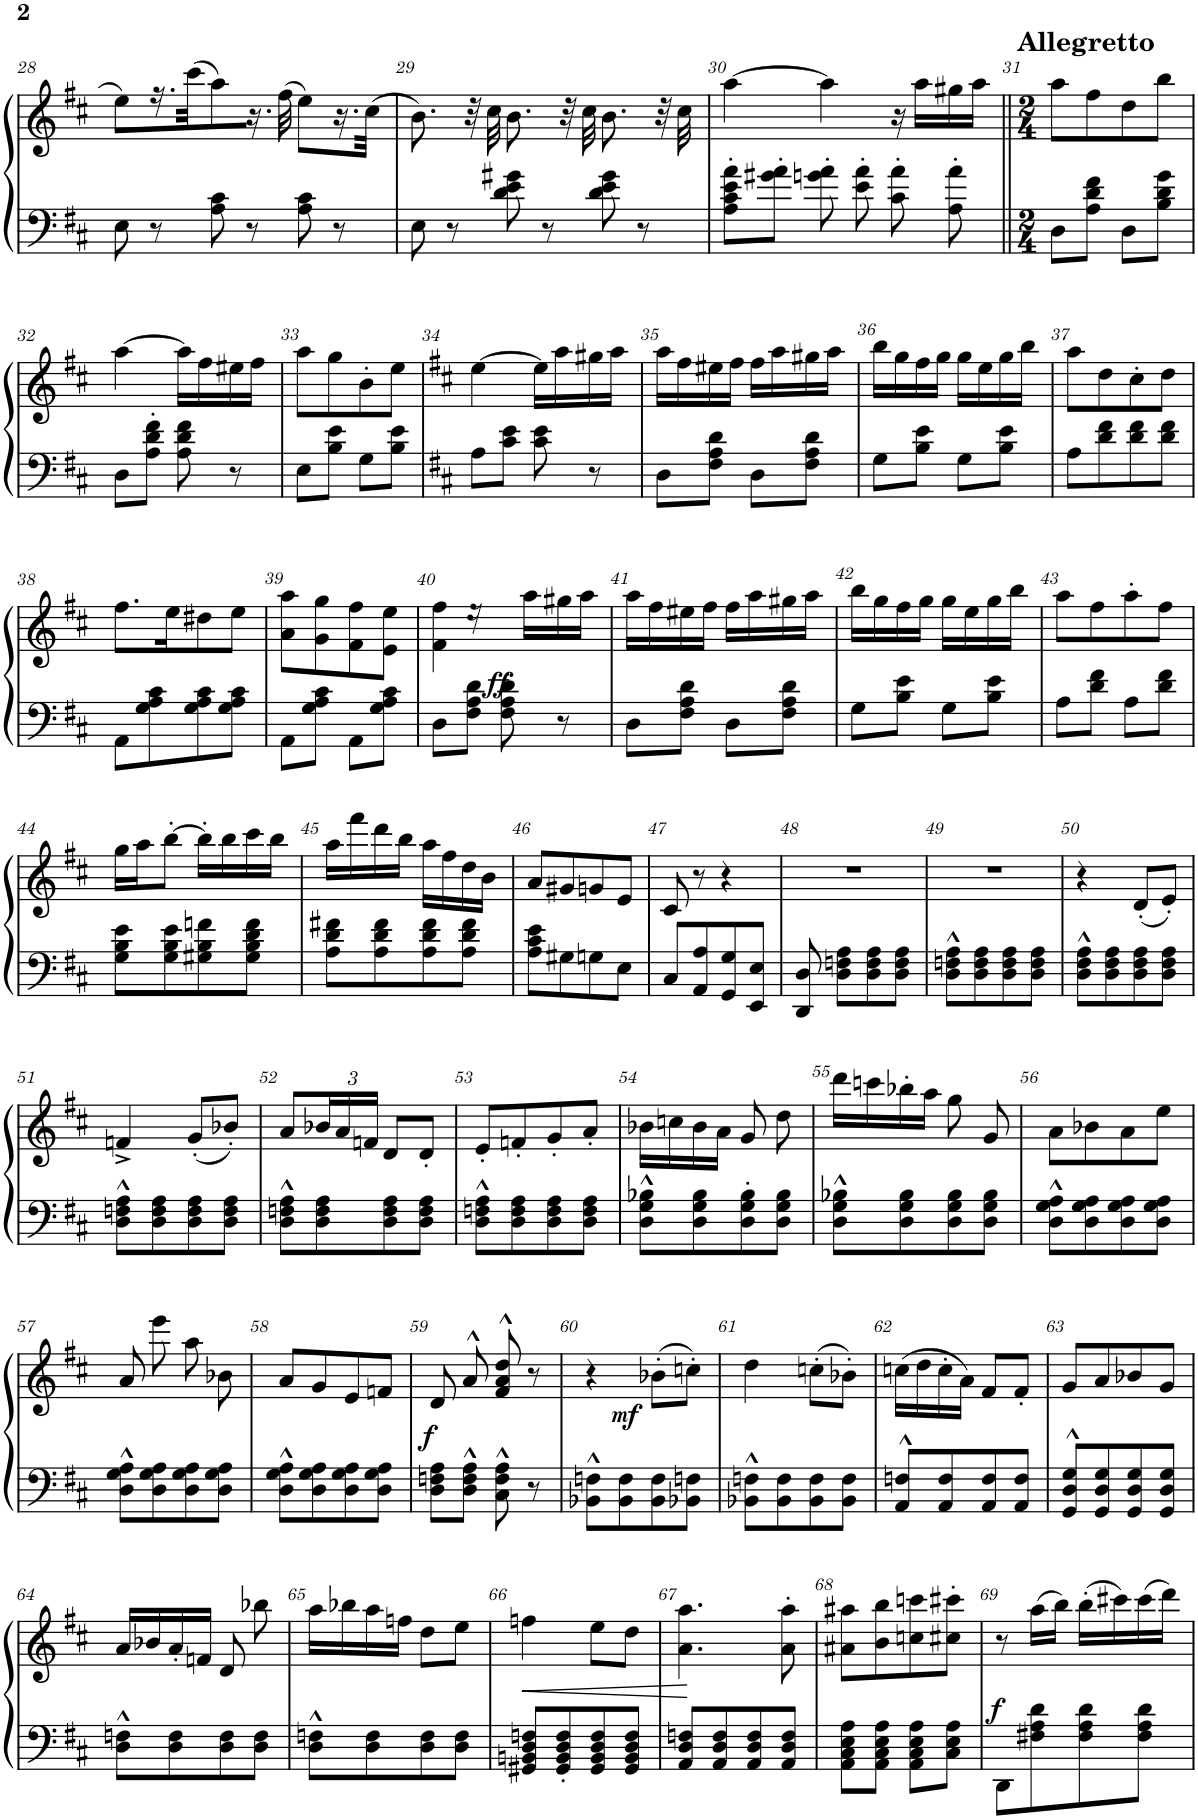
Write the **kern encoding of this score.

**kern	**kern	**dynam
*part1	*part1	*part1
*staff2	*staff1	*staff1/2
*I"PIANO	*	*
*I'Pno	*	*
!!LO:PB:g=z
*clefF4	*clefG2	*
*k[f#c#]	*k[f#c#]	*
*M3/4	*M3/4	*
=28	=28	=28
8E\	8ee\L	.
8r	16.r	.
.	(32ccc#\JK	.
8A\ 8c#\	8aa\)	.
8r	16.r	.
.	(32ff#\	.
8A\ 8c#\	8ee\L)	.
8r	16.r	.
.	(32cc#\JJk	.
=29	=29	=29
8E\	8.b\)	.
8r	.	.
.	32r	.
.	32cc#\	.
8d\ 8e\ 8g#X\	8.b\	.
8r	.	.
.	32r	.
.	32cc#\	.
8d\ 8e\ 8g#\	8.b\	.
8r	.	.
.	32r	.
.	32cc#\	.
=30	=30	=30
8A\' 8c#\' 8e\' 8a\'L	[4aa\	.
8g#X\' 8a\'J	.	.
8gn\' 8a\'	4aa\]	.
8e\' 8a\'	.	.
8c#\' 8a\'	16r	.
.	16aa\LL	.
8A\' 8a\'	16gg#X\	.
.	16aa\JJ	.
=31||	=31||	=31||
*M2/4	*M2/4	*
!	!LO:TX:a:B:t=Allegretto	!
8D\L	8aa\L	.
8A\ 8d\ 8f#\J	8ff#\	.
8D\L	8dd\	.
8B\ 8d\ 8g\J	8bb\J	.
!!LO:LB:g=z
=32	=32	=32
8D\L	[4aa\	.
8A\' 8d\' 8f#\'J	.	.
8A\ 8d\ 8f#\	16aa\LL]	.
.	16ff#\	.
8r	16ee#X\	.
.	16ff#\JJ	.
=33	=33	=33
8E\L	8aa\L	.
8B\ 8e\J	8gg\	.
8G\L	8b'\	.
8B\ 8e\J	8ee\J	.
=34	=34	=34
*k[f#c#]	*k[f#c#]	*
8A\L	[4ee\	.
8c#\ 8e\J	.	.
8c#\ 8e\	16ee\LL]	.
.	16aa\	.
8r	16gg#X\	.
.	16aa\JJ	.
=35	=35	=35
8D\L	16aa\LL	.
.	16ff#\	.
8F#\ 8A\ 8d\J	16ee#X\	.
.	16ff#\JJ	.
8D\L	16ff#\LL	.
.	16aa\	.
8F#\ 8A\ 8d\J	16gg#X\	.
.	16aa\JJ	.
=36	=36	=36
8G\L	16bb\LL	.
.	16gg\	.
8B\ 8e\J	16ff#\	.
.	16gg\JJ	.
8G\L	16gg\LL	.
.	16ee\	.
8B\ 8e\J	16gg\	.
.	16bb\JJ	.
=37	=37	=37
8A\L	8aa\L	.
8d\ 8f#\	8dd\	.
8d\ 8f#\	8cc#'\	.
8d\ 8f#\J	8dd\J	.
!!LO:LB:g=z
=38	=38	=38
8AA\L	8.ff#\L	.
8G\ 8A\ 8c#\	.	.
.	16ee\K	.
8G\ 8A\ 8c#\	8dd#X\	.
8G\ 8A\ 8c#\J	8ee\J	.
=39	=39	=39
8AA\L	8a\ 8aa\L	.
8G\ 8A\ 8c#\J	8g\ 8gg\	.
8AA\L	8f#\ 8ff#\	.
8G\ 8A\ 8c#\J	8e\ 8ee\J	.
=40	=40	=40
8D\L	4f#\ 4ff#\	.
8F#\ 8A\ 8d\J	.	.
!	!	!LO:DY:a
8F#\' 8A\' 8d\'	16ree	ff
.	16aa\LL	.
8r	16gg#X\	.
.	16aa\JJ	.
=41	=41	=41
8D\L	16aa\LL	.
.	16ff#\	.
8F#\ 8A\ 8d\J	16ee#X\	.
.	16ff#\JJ	.
8D\L	16ff#\LL	.
.	16aa\	.
8F#\ 8A\ 8d\J	16gg#X\	.
.	16aa\JJ	.
=42	=42	=42
8G\L	16bb\LL	.
.	16gg\	.
8B\ 8e\J	16ff#\	.
.	16gg\JJ	.
8G\L	16gg\LL	.
.	16ee\	.
8B\ 8e\J	16gg\	.
.	16bb\JJ	.
=43	=43	=43
8A\L	8aa\L	.
8d\ 8f#\J	8ff#\	.
8A\L	8aa'\	.
8d\ 8f#\J	8ff#\J	.
!!LO:LB:g=z
=44	=44	=44
8G\ 8B\ 8e\L	16gg\LL	.
.	16aa\J	.
8G\ 8B\ 8e\	[8bb'\J	.
8G#X\ 8B\ 8fn\	16bb'\LL]	.
.	16bb\	.
8G#\ 8B\ 8d\ 8f\J	16ccc#\	.
.	16bb\JJ	.
=45	=45	=45
8A\ 8d\ 8f#X\L	16aa\LL	.
.	16fff#\	.
8A\ 8d\ 8f#\	16ddd\	.
.	16bb\JJ	.
8A\ 8d\ 8f#\	16aa\LL	.
.	16ff#\	.
8A\ 8d\ 8f#\J	16dd\	.
.	16b\JJ	.
=46	=46	=46
8A\ 8c#\ 8e\L	8a/L	.
8G#X\	8g#X/	.
8Gn\	8gn/	.
8E\J	8e/J	.
=47	=47	=47
8C#/L	8c#/	.
8AA/ 8A/	8r	.
8GG/ 8G/	4r	.
8EE/ 8E/J	.	.
=48	=48	=48
8DD/ 8D/	2r	.
8D\ 8Fn\ 8A\L	.	.
8D\ 8F\ 8A\	.	.
8D\ 8F\ 8A\J	.	.
=49	=49	=49
8D\^^ 8Fn\^^ 8A\^^L	2r	.
8D\ 8F\ 8A\	.	.
8D\ 8F\ 8A\	.	.
8D\ 8F\ 8A\J	.	.
=50	=50	=50
8D\^^ 8F#\^^ 8A\^^L	4r	.
8D\ 8F#\ 8A\	.	.
8D\ 8F#\ 8A\	(8d'/L	.
8D\ 8F#\ 8A\J	8e'/J)	.
!!LO:LB:g=z
=51	=51	=51
8D\^^ 8Fn\^^ 8A\^^L	4fn^/	.
8D\ 8F\ 8A\	.	.
8D\ 8F\ 8A\	(8g'/L	.
8D\ 8F\ 8A\J	8b-X'/J)	.
=52	=52	=52
8D\^^ 8Fn\^^ 8A\^^L	8a/L	.
*	*Xbrackettup	*
8D\ 8F\ 8A\	24b-X/L	.
.	24a/	.
.	24fn/JJ	.
8D\ 8F\ 8A\	8d/L	.
8D\ 8F\ 8A\J	8d'/J	.
=53	=53	=53
8D\^^ 8Fn\^^ 8A\^^L	8e'/L	.
8D\ 8F\ 8A\	8fn'/	.
8D\ 8F\ 8A\	8g'/	.
8D\ 8F\ 8A\J	8a'/J	.
=54	=54	=54
8D\^^ 8G\^^ 8B-X\^^L	16b-X\LL	.
.	16ccn\	.
8D\ 8G\ 8B-\	16b-\	.
.	16a\JJ	.
8D\' 8G\' 8B-\'	8g/	.
8D\ 8G\ 8B-\J	8dd\	.
=55	=55	=55
8D\^^ 8G\^^ 8B-X\^^L	16ddd\LL	.
.	16cccn\	.
8D\ 8G\ 8B-\	16bb-X'\	.
.	16aa\JJ	.
8D\ 8G\ 8B-\	8gg\	.
8D\ 8G\ 8B-\J	8g/	.
=56	=56	=56
8D\^^ 8G\^^ 8A\^^L	8a\L	.
8D\ 8G\ 8A\	8b-X\	.
8D\ 8G\ 8A\	8a\	.
8D\ 8G\ 8A\J	8ee\J	.
!!LO:LB:g=z
=57	=57	=57
8D\^^ 8G\^^ 8A\^^L	8a/	.
8D\ 8G\ 8A\	8eee\	.
8D\ 8G\ 8A\	8aa\	.
8D\ 8G\ 8A\J	8b-X\	.
=58	=58	=58
8D\^^ 8G\^^ 8A\^^L	8a/L	.
8D\ 8G\ 8A\	8g/	.
8D\ 8G\ 8A\	8e/	.
8D\ 8G\ 8A\J	8fn/J	.
=59	=59	=59
!	!	!LO:DY:a
8D\ 8Fn\ 8A\L	8d/	f
8D\^^ 8F\^^ 8A\^^J	8a^^/	.
8C#\^^ 8F\^^ 8A\^^	8f#/^^ 8a/^^ 8dd/^^	.
8r	8r	.
=60	=60	=60
8BB-X\^^ 8Fn\^^L	4r	.
!	!	!LO:DY:a=2
8BB-\ 8F\	.	mf
8BB-\ 8F\	(8b-X'\L	.
8BB-X\ 8Fn\J	8ccn'\J)	.
=61	=61	=61
8BB-X\^^ 8Fn\^^L	4dd\	.
8BB-\ 8F\	.	.
8BB-\ 8F\	(8ccn'\L	.
8BB-\ 8F\J	8b-X'\J)	.
=62	=62	=62
8AA/^^ 8Fn/^^L	(16ccn\LL	.
.	16dd\	.
8AA/ 8F/	16cc'\	.
.	16a\JJ)	.
8AA/ 8F/	8f#/L	.
8AA/ 8F/J	8f#'/J	.
=63	=63	=63
8GG/^^ 8D/^^ 8G/^^L	8g/L	.
8GG/ 8D/ 8G/	8a/	.
8GG/ 8D/ 8G/	8b-X/	.
8GG/ 8D/ 8G/J	8g/J	.
!!LO:LB:g=z
=64	=64	=64
8D\^^ 8Fn\^^L	16a/LL	.
.	16b-X/	.
8D\ 8F\	16a'/	.
.	16fn/JJ	.
8D\ 8F\	8d/	.
8D\ 8F\J	8bb-X\	.
=65	=65	=65
8D\^^ 8Fn\^^L	16aa\LL	.
.	16bb-X\	.
8D\ 8F\	16aa\	.
.	16ffn\JJ	.
8D\ 8F\	8dd\L	.
8D\ 8F\J	8ee\J	.
=66	=66	=66
8GG#X/ 8BBn/ 8D/ 8Fn/L	4ffn\	.
8GG#/' 8BB/' 8D/' 8F/'	.	.
8GG#/ 8BB/ 8D/ 8F/	8ee\L	.
8GG#/ 8BB/ 8D/ 8F/J	8dd\J	.
=67	=67	=67
8AA/ 8D/ 8Fn/L	4.a\ 4.aa\	.
8AA/ 8D/ 8F/	.	.
8AA/ 8D/ 8F/	.	.
8AA/ 8D/ 8F/J	8a\' 8aa\'	.
=68	=68	=68
8AA\ 8C#\ 8E\ 8A\L	8a#X\ 8aa#X\L	.
8AA\ 8C#\ 8E\ 8A\J	8b\ 8bb\	.
8AA\ 8C#\ 8E\ 8A\L	8ccn\ 8cccn\	.
8C#\ 8E\ 8A\J	8cc#X\' 8ccc#X\'J	.
=69	=69	=69
!	!	!LO:DY:a
8DD\L	8r	f
8F#X\ 8A\ 8d\	(16aa\LL	.
.	16bb\JJ)	.
8F#\ 8A\ 8d\	(16bb'\LL	.
.	16ccc#X\)	.
8F#\ 8A\ 8d\J	(16ccc#\	.
.	16ddd\JJ)	.
=	=	=
*-	*-	*-
